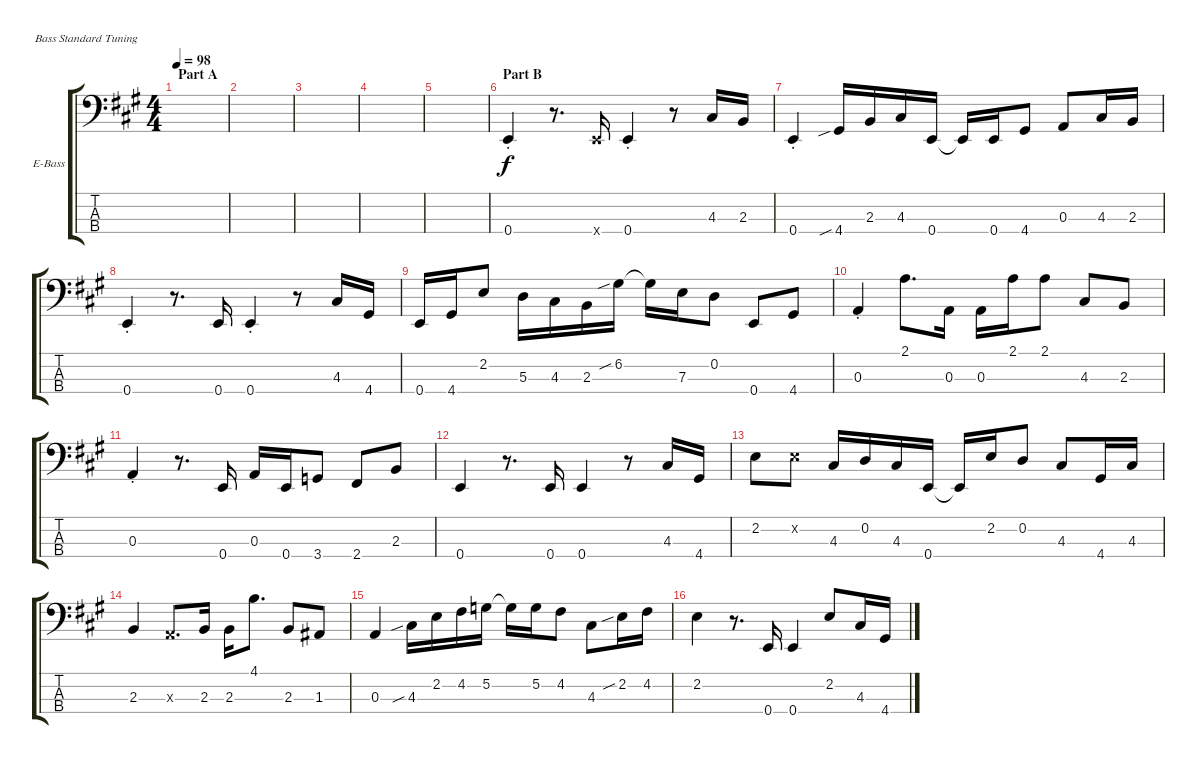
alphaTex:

\bracketExtendMode groupsimilarinstruments
\firstSystemTrackNameOrientation horizontal
\otherSystemsTrackNameOrientation horizontal
\track ("Electric Bass" "E-Bass") {instrument electricbassfinger}
\staff {score tabs}
\tuning (G2 D2 A1 E1)
\ts (4 4)
\section ("" "Part A")
\tempo 98
\clef f4
\scale
0.533835
\ks a
|
\scale
0.233083 |
\scale
0.233083 |
\scale
0.333333 |
\scale
0.333333 |
\section ("" "Part B")
\scale
0.333333 0.4{st}.4 r.8{d} 0.4{x}.16 0.4{st}.4 r.8 4.3.16 2.3.16 |
\scale
0.333333 0.4{st}.4 4.4{sib}.16 2.3.16 4.3.16 0.4.16 0.4{t}.16 0.4.16 4.4.8 0.3.8 4.3.16 2.3.16 |
\scale
0.333333 0.4{st}.4 r.8{d} 0.4.16 0.4{st}.4 r.8 4.3.16 4.4.16 |
\scale
0.333333 0.4.16 4.4.16 2.2.8 5.3.16 4.3.16 2.3.16 6.2{sib}.16 6.2{t}.16 7.3.16 0.2.8 0.4.8 4.4.8 |
\scale
0.333333 0.3{st}.4 2.1.8{d} 0.3.16 0.3.16 2.1.16 2.1.8 4.3.8 2.3.8 |
\scale
0.333333 0.3{st}.4 r.8{d} 0.4.16 0.3.16 0.4.16 3.4.8 2.4.8 2.3.8 |
\scale
0.333333 0.4.4 r.8{d} 0.4.16 0.4.4 r.8 4.3.16 4.4.16 |
\scale
0.333333 2.2.8 2.2{x}.8 4.3.16 0.2.16 4.3.16 0.4.16 0.4{t}.16 2.2.16 0.2.8 4.3.8 4.4.16 4.3.16 |
\scale
0.333333 2.3.4 0.3{x}.8{d} 2.3.16 2.3.16 4.1.8{d} 2.3.8 1.3.8 |
\scale
0.333333 0.3.4 4.3{sib}.16 2.2.16 4.2.16 5.2.16 5.2{t}.16 5.2.16 4.2.8 4.3.8 2.2{sib}.16 4.2.16 |
\scale
0.333333 2.2.4 r.8{d} 0.4.16 0.4.4 2.2.8 4.3.16 4.4.16
